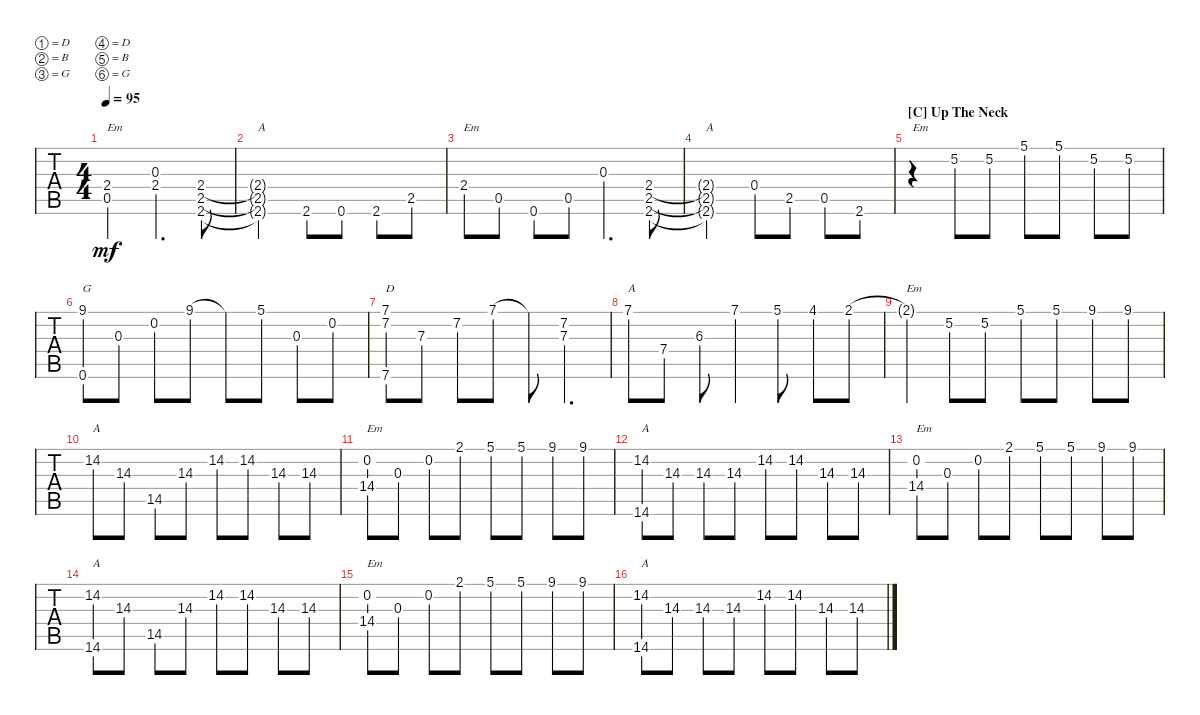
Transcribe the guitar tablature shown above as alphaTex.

\defaultSystemsLayout 4
\bracketExtendMode groupsimilarinstruments
\singleTrackTrackNamePolicy hidden
\multiTrackTrackNamePolicy hidden
\otherSystemsTrackNameOrientation horizontal
\track ("Dobro" "Dobro") {instrument acousticguitarsteel}
\staff {tabs}
\tuning (D4 B3 G3 D3 B2 G2)
\ts (4 4)
\tempo 95
\clef g2
\ks g
(0.5 2.4).2{txt "Em" dy mf} (0.3 2.4).4{d} (2.4 2.6 2.5).8 |
(2.4{t} 2.6{t} 2.5{t}).2{txt "A"} 2.6.8 0.6.8 2.6.8 2.5.8 |
2.4.8{txt "Em"} 0.5.8 0.6.8 0.5.8 0.3.4{d} (2.4 2.6 2.5).8 |
(2.4{t} 2.6{t} 2.5{t}).2{txt "A"} 0.4.8 2.5.8 0.5.8 2.6.8 |
\section ("C" "Up The Neck")
r.4{txt "Em"} 5.2.8 5.2.8 5.1.8 5.1.8 5.2.8 5.2.8 |
(9.1{ac} 0.6).8{txt "G"} 0.3.8 0.2.8 9.1{ac}.8 9.1{t}.8 5.1.8 0.3.8 0.2.8 |
(7.1{ac} 7.2 7.6).8{txt "D"} 7.3.8 7.2.8 7.1{ac}.8 7.1{t}.8 (7.2{ac} 7.3).4{d} |
7.1{ac}.8{txt "A"} 7.4.8 6.3.8 7.1{ac}.4 5.1{ac}.8 4.1.8 2.1.8 |
2.1{t}.4{txt "Em"} 5.2.8 5.2.8 5.1.8 5.1.8 9.1.8 9.1.8 |
14.2.8{txt "A"} 14.3.8 14.5.8 14.3.8 14.2.8 14.2.8 14.3.8 14.3.8 |
(14.4 0.2).8{txt "Em"} 0.3.8 0.2.8 2.1.8 5.1.8 5.1.8 9.1.8 9.1.8 |
(14.2 14.6).8{txt "A"} 14.3.8 14.3.8 14.3.8 14.2.8 14.2.8 14.3.8 14.3.8 |
(14.4 0.2).8{txt "Em"} 0.3.8 0.2.8 2.1.8 5.1.8 5.1.8 9.1.8 9.1.8 |
(14.2 14.6).8{txt "A"} 14.3.8 14.5.8 14.3.8 14.2.8 14.2.8 14.3.8 14.3.8 |
(14.4 0.2).8{txt "Em"} 0.3.8 0.2.8 2.1.8 5.1.8 5.1.8 9.1.8 9.1.8 |
(14.2 14.6).8{txt "A"} 14.3.8 14.3.8 14.3.8 14.2.8 14.2.8 14.3.8 14.3.8
